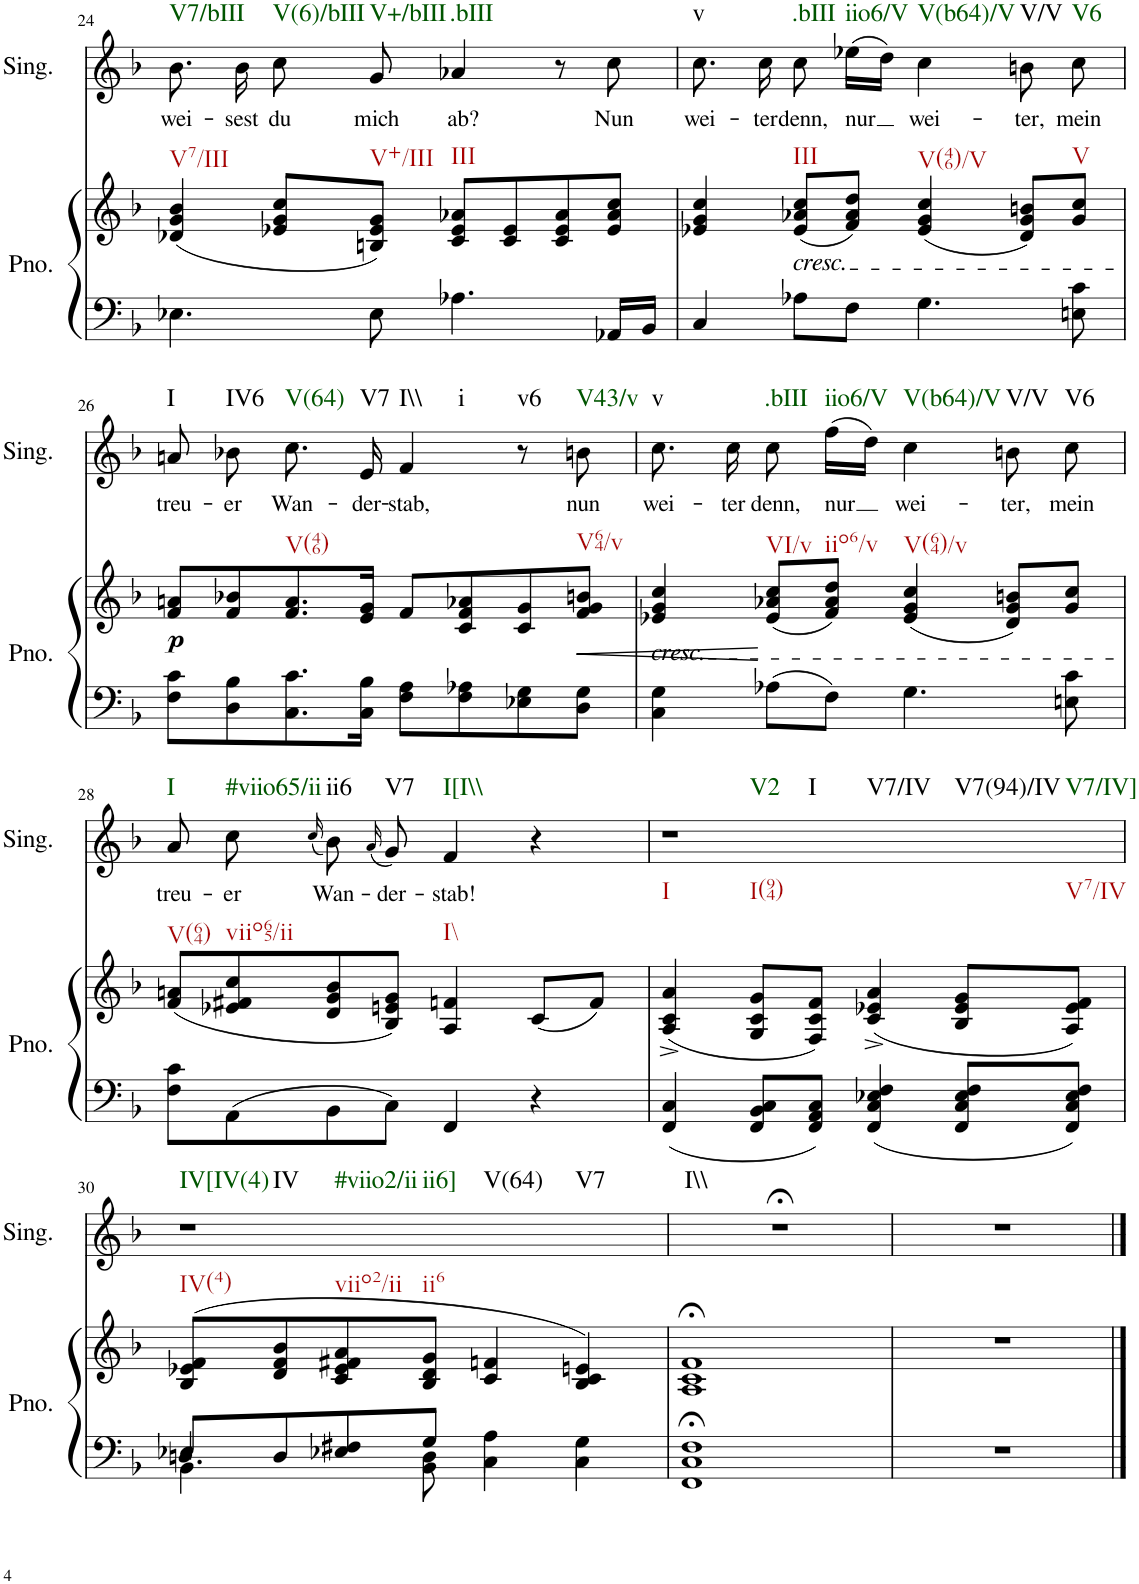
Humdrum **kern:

**kern	**kern	**dynam	**kern	**text	**harte
*part2	*part2	*part2	*part1	*part1	*part1
*staff3	*staff2	*staff2/3	*staff1	*staff1	*
*I"Pianoforte	*	*	*I"Singstimme	*	*
*I'Pno.	*	*	*I'Sing.	*	*
!!LO:PB:g=z
*clefF4	*clefG2	*	*clefG2	*	*
*k[b-]	*k[b-]	*	*k[b-]	*	*
*M4/4	*M4/4	*	*M4/4	*	*
*met(c)	*met(c)	*	*met(c)	*	*
=24	=24	=24	=24	=24	=24
!	!	!	!	!LO:LY:b	!LO:H:kt=V7/bIII
4.E-X\	(4d-X/ 4g/ 4b-/	.	8.b-\	wei-	N
!	!	!	!	!LO:LY:b	!
.	.	.	16b-\	-sest	.
!	!	!	!	!LO:LY:b	!LO:H:kt=V(6)/bIII
.	8e-X/ 8g/ 8cc/L	.	8cc\	du	N
!	!	!	!	!LO:LY:b	!LO:H:kt=V+/bIII
8E-\	8Bn/ 8e-/ 8g/J)	.	8g/	mich	N
!	!	!	!	!LO:LY:b	!LO:H:kt=.bIII
4.A-X\	8c/ 8e-/ 8a-X/L	.	4a-X/	ab?	N
.	8c/ 8e-/	.	.	.	.
.	8c/ 8e-/ 8a-/	.	8r	.	.
!	!	!	!	!LO:LY:b	!
16AA-X/LL	8e-/ 8a-/ 8cc/J	.	8cc\	Nun	.
16BB-/JJ	.	.	.	.	.
=25	=25	=25	=25	=25	=25
!	!	!	!	!LO:LY:b	!LO:H:kt=v
4C/	4e-X/ 4g/ 4cc/	.	8.cc\	wei-	N
!	!	!	!	!LO:LY:b	!
.	.	.	16cc\	-ter	.
!	!LO:TX:b:i:t=cresc.	!	!	!	!
!	!	!	!	!LO:LY:b	!LO:H:kt=.bIII
8A-X\L	(8e-/ 8a-X/ 8cc/L	.	8cc\	denn,	N
!	!	!	!	!LO:LY:b	!LO:H:kt=iio6/V
8F\J	8f/ 8a-/ 8dd/J)	.	(16ee-X\LL	nur	N
.	.	.	16dd\JJ)	.	.
!	!	!	!	!LO:LY:b	!LO:H:kt=V(b64)/V
4.G\	(4e-/ 4g/ 4cc/	.	4cc\	wei-	N
!	!	!	!	!LO:LY:b	!LO:H:kt=V/V
.	8d/ 8g/ 8bn/L)	.	8bn\	-ter,	N
!	!	!	!	!LO:LY:b	!LO:H:kt=V6
8En\ 8c\	8g/ 8cc/J	.	8cc\	mein	N
!!LO:LB:g=z
=26	=26	=26	=26	=26	=26
!	!	!LO:DY:b	!	!LO:LY:b	!LO:H:kt=I
8F\ 8c\L	8f/ 8an/L	p	8an/	treu-	N
!	!	!	!	!LO:LY:b	!LO:H:kt=IV6
8D\ 8B-\	8f/ 8b-X/	.	8b-X\	-er	N
!	!	!	!	!LO:LY:b	!LO:H:kt=V(64)
8.C\ 8.c\	8.f/ 8.a/	.	8.cc\	Wan-	N
!	!	!	!	!LO:LY:b	!LO:H:kt=V7
16C\ 16B-\Jk	16e/ 16g/Jk	.	16e/	-der-	N
!	!	!	!	!LO:LY:b	!LO:H:n=1:kt=I\\
!	!	!	!	!	!LO:H:n=2:kt=i
8F\ 8A\L	8f/L	.	4f/	-stab,	N N
8F\ 8A-X\	8c/ 8f/ 8a-X/	.	.	.	.
!	!	!	!	!	!LO:H:kt=v6
8E-X\ 8G\	8c/ 8g/	.	8r	.	N
!	!	!LO:HP:b	!	!LO:LY:b	!LO:H:kt=V43/v
8D\ 8G\J	8f/ 8g/ 8bn/J	<	8bn\	nun	N
.	.	[	.	.	.
=27	=27	=27	=27	=27	=27
!	!LO:TX:b:i:t=cresc.	!	!	!	!
!	!	!	!	!LO:LY:b	!LO:H:kt=v
4C\ 4G\	4e-X/ 4g/ 4cc/	.	8.cc\	wei-	N
!	!	!	!	!LO:LY:b	!
.	.	.	16cc\	-ter	.
!	!	!	!	!LO:LY:b	!LO:H:kt=.bIII
8A-X\L	(8e-/ 8a-X/ 8cc/L	.	8cc\	denn,	N
!	!	!	!	!LO:LY:b	!LO:H:kt=iio6/V
8F\J	8f/ 8a-/ 8dd/J)	.	(16ff\LL	nur	N
.	.	.	16dd\JJ)	.	.
!	!	!	!	!LO:LY:b	!LO:H:kt=V(b64)/V
4.G\	(4e-/ 4g/ 4cc/	.	4cc\	wei-	N
!	!	!	!	!LO:LY:b	!LO:H:kt=V/V
.	8d/ 8g/ 8bn/L)	.	8bn\	-ter,	N
!	!	!	!	!LO:LY:b	!LO:H:kt=V6
8En\ 8c\	8g/ 8cc/J	.	8cc\	mein	N
!!LO:LB:g=z
=28	=28	=28	=28	=28	=28
!	!	!	!	!LO:LY:b	!LO:H:kt=I
8F\ 8c\L	(8f/ 8an/L	.	8a/	treu-	N
!	!	!	!	!LO:LY:b	!LO:H:kt=#viio65/ii
8AA\	8e-X/ 8f#X/ 8cc/	.	8cc\	-er	N
.	.	.	(16qcc/	.	.
!	!	!	!	!LO:LY:b	!LO:H:kt=ii6
8BB-\	8d/ 8g/ 8b-/	.	8b-\)	Wan-	N
.	.	.	(16qa/	.	.
!	!	!	!	!LO:LY:b	!LO:H:kt=V7
8C\J	8B-/ 8en/ 8g/J)	.	8g/)	-der-	N
!	!	!	!	!LO:LY:b	!LO:H:kt=I[I\\
4FF/	4A/ 4fn/	.	4f/	-stab!	N
4r	(8c/L	.	4r	.	.
.	8f/J)	.	.	.	.
=29	=29	=29	=29	=29	=29
!	!	!	!	!	!LO:H:n=1:kt=V2
!	!	!	!	!	!LO:H:n=2:kt=I
!	!	!	!	!	!LO:H:n=3:kt=V7/IV
!	!	!	!	!	!LO:H:n=4:kt=V7(94)/IV
!	!	!	!	!	!LO:H:n=5:kt=V7/IV]
4FF/ 4C/	(4A/^ 4c/^ 4a/^	.	1r	.	N N N N N
8FF/ 8BB-/ 8C/L	8G/ 8c/ 8g/L	.	.	.	.
8FF/ 8AA/ 8C/J	8F/ 8c/ 8f/J)	.	.	.	.
4FF/ 4C/ 4E-X/ 4F/	(4c/^ 4e-X/^ 4a/^	.	.	.	.
8FF/ 8C/ 8E-/ 8F/L	8B-/ 8e-/ 8g/L	.	.	.	.
8FF/ 8C/ 8E-/ 8F/J	8A/ 8e-/ 8f/J)	.	.	.	.
!!LO:LB:g=z
=30	=30	=30	=30	=30	=30
*^	*	*	*	*	*
*	*^	*	*	*	*	*
!	!	!	!	!	!	!	!LO:H:n=1:kt=IV[IV(4)
!	!	!	!	!	!	!	!LO:H:n=2:kt=IV
!	!	!	!	!	!	!	!LO:H:n=3:kt=#viio2/ii
!	!	!	!	!	!	!	!LO:H:n=4:kt=ii6]
!	!	!	!	!	!	!	!LO:H:n=5:kt=V(64)
!	!	!	!	!	!	!	!LO:H:n=6:kt=V7
4Fn/	8E-X/L	4.BB-\	(>8B-/ 8e-X/ 8f/L	.	1r	.	N N N N N N
.	8D/	.	8d/ 8f/ 8b-/	.	.	.	.
8F#X/	8E-X/	.	8c/ 8e-/ 8f#X/ 8a/	.	.	.	.
8ryy	8G/J	8BB-\ 8D\	8B-/ 8d/ 8g/J	.	.	.	.
2ryy	4A\	4C\	4c/ 4fn/	.	.	.	.
.	4G\	4C\	4B-/ 4c/ 4en/)	.	.	.	.
=31	=31	=31	=31	=31	=31	=31	=31
!	!	!	!	!	!	!	!LO:H:kt=I\\
*v	*v	*v	*	*	*	*	*
1FF;< 1C;< 1F;<	1A;< 1c;< 1f;<	.	1r;<	.	N
=32	=32	=32	=32	=32	=32
1r	1r	.	1r	.	.
==	==	==	==	==	==
*-	*-	*-	*-	*-	*-
